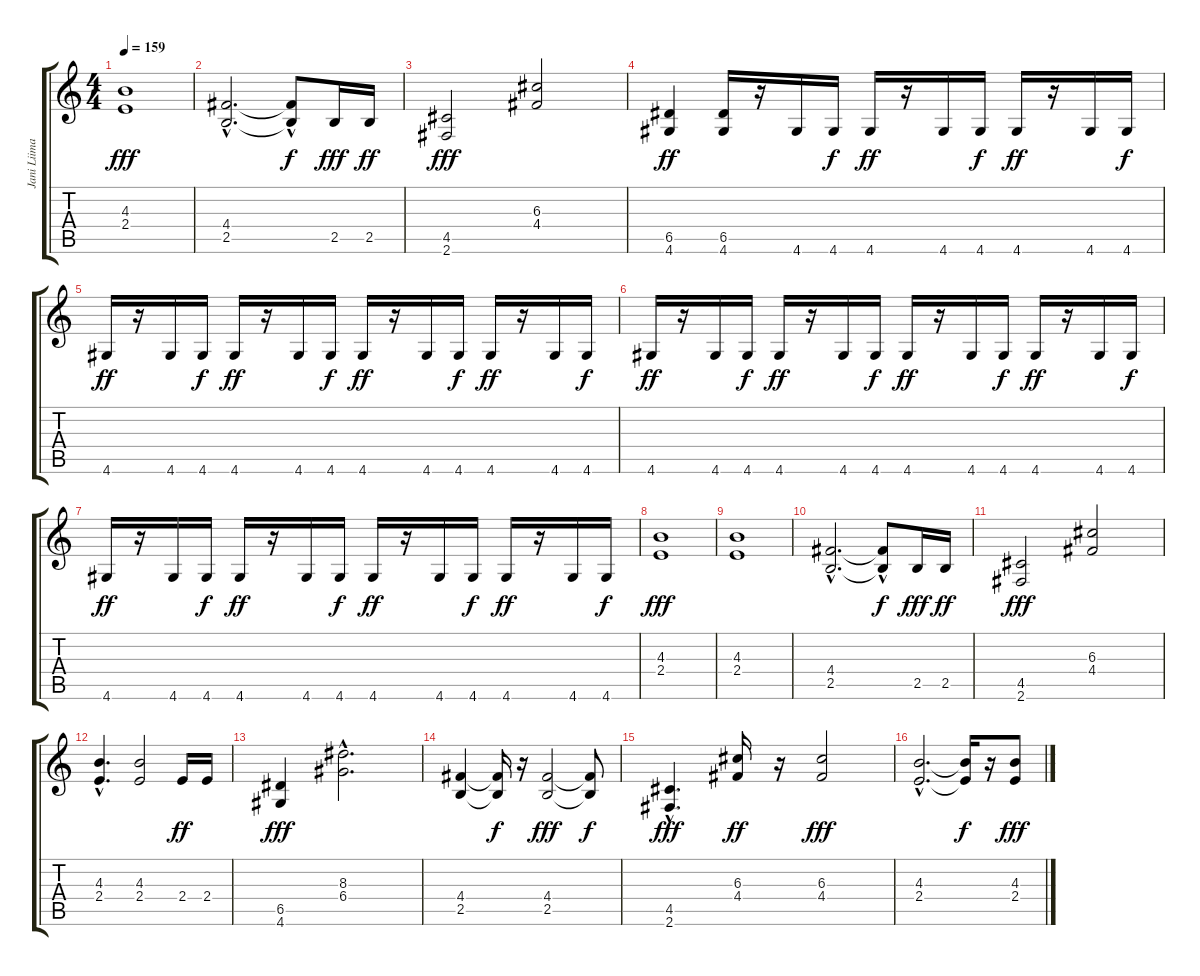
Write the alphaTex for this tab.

\track ("Jani Liimatainen" "Jani Liima") {instrument overdrivenguitar}
\staff {score tabs}
\tuning (E4 B3 G3 D3 A2 E2) {hide}
\ts (4 4)
\tempo 159
\clef g2
\ks c
(4.3 2.4).1{dy fff} |
(4.4{hac} 2.5{hac}).2{d} (4.4{hac t} 2.5{t}).8{dy f} 2.5.16{dy fff} 2.5.16{dy ff} |
(4.5 2.6).2{dy fff} (6.3 4.4).2 |
(6.5 4.6).4{dy ff} (6.5 4.6).16 r.16 4.6.16 4.6.16{dy f} 4.6.16{dy ff} r.16 4.6.16 4.6.16{dy f} 4.6.16{dy ff} r.16 4.6.16 4.6.16{dy f} |
4.6.16{dy ff} r.16 4.6.16 4.6.16{dy f} 4.6.16{dy ff} r.16 4.6.16 4.6.16{dy f} 4.6.16{dy ff} r.16 4.6.16 4.6.16{dy f} 4.6.16{dy ff} r.16 4.6.16 4.6.16{dy f} |
4.6.16{dy ff} r.16 4.6.16 4.6.16{dy f} 4.6.16{dy ff} r.16 4.6.16 4.6.16{dy f} 4.6.16{dy ff} r.16 4.6.16 4.6.16{dy f} 4.6.16{dy ff} r.16 4.6.16 4.6.16{dy f} |
4.6.16{dy ff} r.16 4.6.16 4.6.16{dy f} 4.6.16{dy ff} r.16 4.6.16 4.6.16{dy f} 4.6.16{dy ff} r.16 4.6.16 4.6.16{dy f} 4.6.16{dy ff} r.16 4.6.16 4.6.16{dy f} |
(4.3 2.4).1{dy fff} |
(4.3 2.4).1 |
(4.4{hac} 2.5{hac}).2{d} (4.4{hac t} 2.5{t}).8{dy f} 2.5.16{dy fff} 2.5.16{dy ff} |
(4.5 2.6).2{dy fff} (6.3 4.4).2 |
(4.3{hac} 2.4{hac}).4{d} (4.3 2.4).2 2.4.16{dy ff} 2.4.16 |
(6.5 4.6).4{dy fff} (8.3{hac} 6.4{hac}).2{d} |
(4.4 2.5).4 (4.4{t} 2.5{t}).16{dy f} r.16 (4.4 2.5).2{dy fff} (4.4{t} 2.5{t}).8{dy f} |
(4.5{hac} 2.6{hac}).4{d dy fff} (6.3 4.4).16{dy ff} r.16 (6.3 4.4).2{dy fff} |
(4.3{hac} 2.4{hac}).2{d} (4.3{t} 2.4{t}).16{dy f} r.16 (4.3 2.4).8{dy fff}
